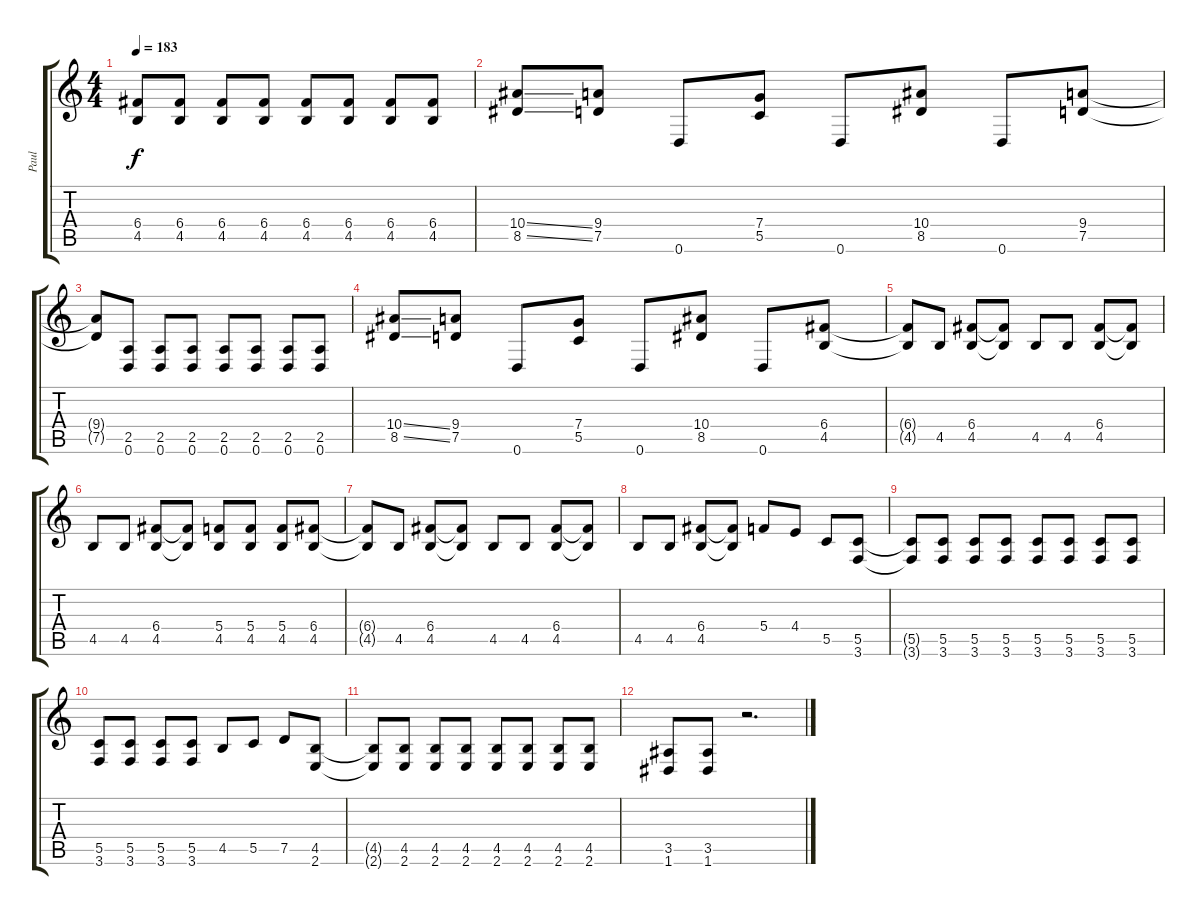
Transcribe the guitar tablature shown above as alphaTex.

\track ("Paul" "Paul") {instrument distortionguitar}
\staff {score tabs}
\tuning (D4 A3 F3 C3 G2 D2) {hide}
\ts (4 4)
\tempo 183
\clef g2
\ks c
(6.4{t} 4.5{t}).8{dy f} (6.4 4.5).8 (6.4 4.5).8 (6.4 4.5).8 (6.4 4.5).8 (6.4 4.5).8 (6.4 4.5).8 (6.4 4.5).8 |
(10.4{ss} 8.5{ss}).8 (9.4 7.5).8 0.6.8 (7.4 5.5).8 0.6.8 (10.4 8.5).8 0.6.8 (9.4 7.5).8 |
(9.4{t} 7.5{t}).8 (2.5 0.6).8 (2.5 0.6).8 (2.5 0.6).8 (2.5 0.6).8 (2.5 0.6).8 (2.5 0.6).8 (2.5 0.6).8 |
(10.4{ss} 8.5{ss}).8 (9.4 7.5).8 0.6.8 (7.4 5.5).8 0.6.8 (10.4 8.5).8 0.6.8 (6.4 4.5).8 |
(6.4{t} 4.5{t}).8 4.5.8 (6.4 4.5).8 (6.4{t} 4.5{t}).8 4.5.8 4.5.8 (6.4 4.5).8 (6.4{t} 4.5{t}).8 |
4.5.8 4.5.8 (6.4 4.5).8 (6.4{t} 4.5{t}).8 (5.4 4.5).8 (5.4 4.5).8 (5.4 4.5).8 (6.4 4.5).8 |
(6.4{t} 4.5{t}).8 4.5.8 (6.4 4.5).8 (6.4{t} 4.5{t}).8 4.5.8 4.5.8 (6.4 4.5).8 (6.4{t} 4.5{t}).8 |
4.5.8 4.5.8 (6.4 4.5).8 (6.4{t} 4.5{t}).8 5.4.8 4.4.8 5.5.8 (5.5 3.6).8 |
(5.5{t} 3.6{t}).8 (5.5 3.6).8 (5.5 3.6).8 (5.5 3.6).8 (5.5 3.6).8 (5.5 3.6).8 (5.5 3.6).8 (5.5 3.6).8 |
(5.5 3.6).8 (5.5 3.6).8 (5.5 3.6).8 (5.5 3.6).8 4.5.8 5.5.8 7.5.8 (4.5 2.6).8 |
(4.5{t} 2.6{t}).8 (4.5 2.6).8 (4.5 2.6).8 (4.5 2.6).8 (4.5 2.6).8 (4.5 2.6).8 (4.5 2.6).8 (4.5 2.6).8 |
(3.5 1.6).8 (3.5 1.6).8 r.2{d}
